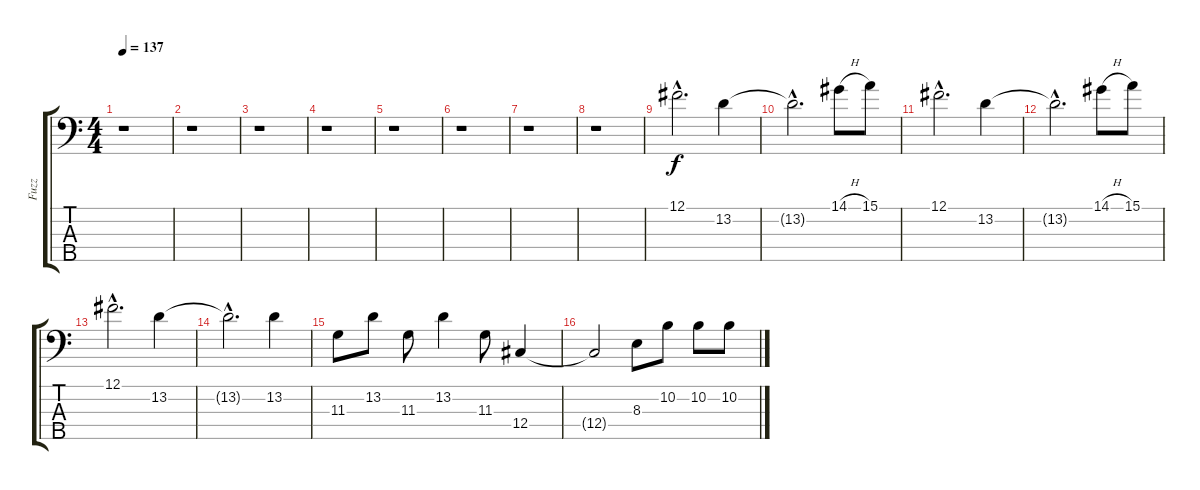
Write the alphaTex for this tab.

\track ("Fuzz" "Fuzz") {instrument electricbassfinger}
\staff {score tabs}
\tuning (Gb2 Db2 Ab1 Db1 Bb0) {hide}
\ts (4 4)
\tempo 137
\clef f4
\ks c
r.1{dy f instrument electricbassfinger} |
r.1 |
r.1 |
r.1 |
r.1 |
r.1 |
r.1 |
r.1 |
12.1{hac}.2{d} 13.2.4 |
13.2{hac t}.2{d} 14.1{h}.8 15.1.8 |
12.1{hac}.2{d} 13.2.4 |
13.2{hac t}.2{d} 14.1{h}.8 15.1.8 |
12.1{hac}.2{d} 13.2.4 |
13.2{hac t}.2{d} 13.2.4 |
11.3.8 13.2.8 11.3.8 13.2.4 11.3.8 12.4.4 |
12.4{t}.2 8.3.8 10.2.8 10.2.8 10.2.8
